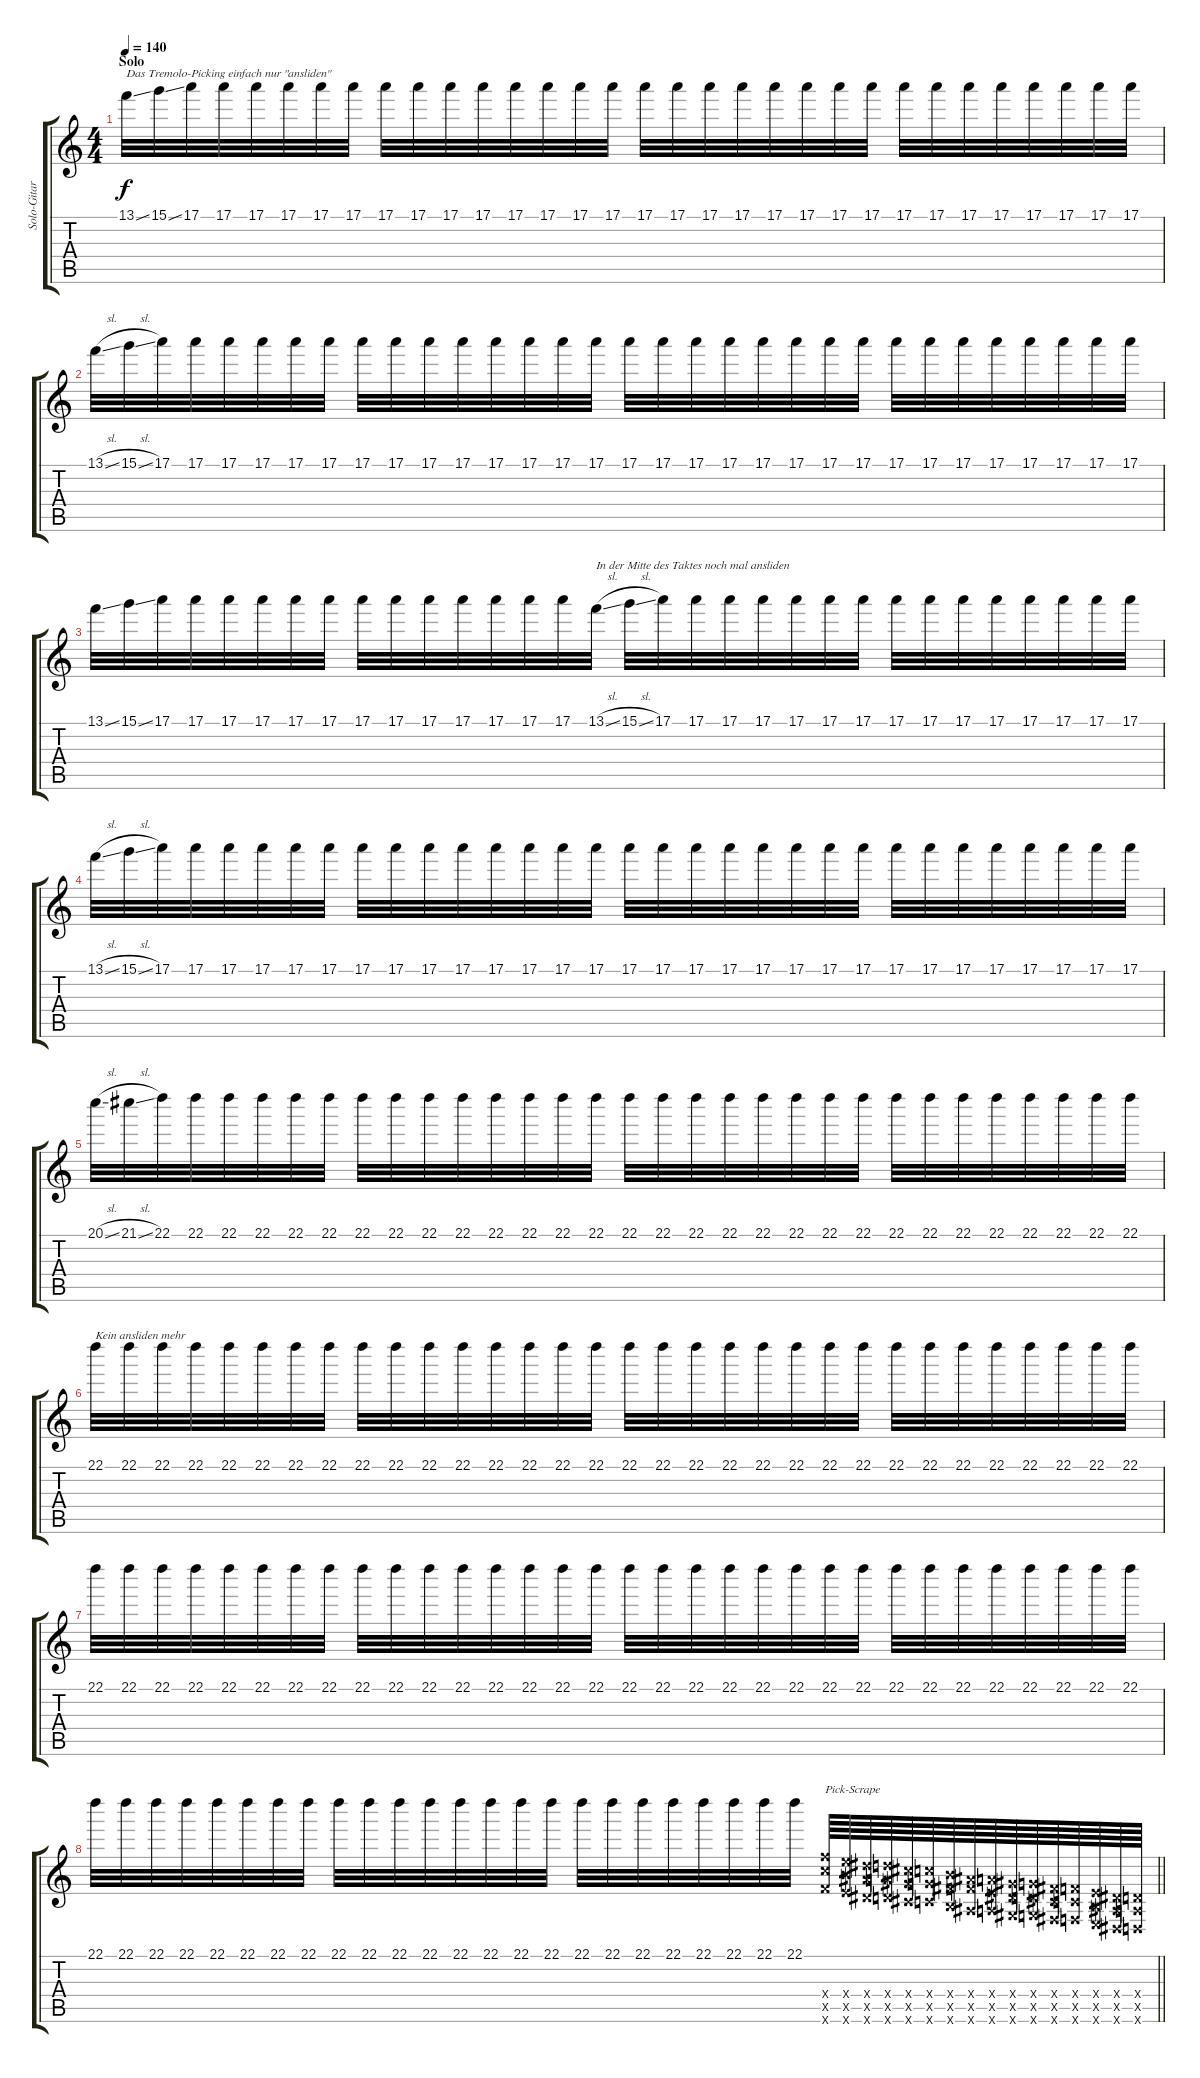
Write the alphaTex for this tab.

\track ("Solo-Gitarre" "Solo-Gitar") {instrument distortionguitar}
\staff {score tabs}
\tuning (E4 B3 G3 D3 A2 D2) {hide}
\ts (4 4)
\section ("" "Solo")
\tempo 140
\clef g2
\ks c
13.1{ss}.32{txt "Das Tremolo-Picking einfach nur \"ansliden\"" dy f} 15.1{ss}.32 17.1.32 17.1.32 17.1.32 17.1.32 17.1.32 17.1.32 17.1.32 17.1.32 17.1.32 17.1.32 17.1.32 17.1.32 17.1.32 17.1.32 17.1.32 17.1.32 17.1.32 17.1.32 17.1.32 17.1.32 17.1.32 17.1.32 17.1.32 17.1.32 17.1.32 17.1.32 17.1.32 17.1.32 17.1.32 17.1.32 |
13.1{sl}.32 15.1{sl}.32 17.1.32 17.1.32 17.1.32 17.1.32 17.1.32 17.1.32 17.1.32 17.1.32 17.1.32 17.1.32 17.1.32 17.1.32 17.1.32 17.1.32 17.1.32 17.1.32 17.1.32 17.1.32 17.1.32 17.1.32 17.1.32 17.1.32 17.1.32 17.1.32 17.1.32 17.1.32 17.1.32 17.1.32 17.1.32 17.1.32 |
13.1{ss}.32 15.1{ss}.32 17.1.32 17.1.32 17.1.32 17.1.32 17.1.32 17.1.32 17.1.32 17.1.32 17.1.32 17.1.32 17.1.32 17.1.32 17.1.32 13.1{sl}.32{txt "In der Mitte des Taktes noch mal ansliden"} 15.1{sl}.32 17.1.32 17.1.32 17.1.32 17.1.32 17.1.32 17.1.32 17.1.32 17.1.32 17.1.32 17.1.32 17.1.32 17.1.32 17.1.32 17.1.32 17.1.32 |
13.1{sl}.32 15.1{sl}.32 17.1.32 17.1.32 17.1.32 17.1.32 17.1.32 17.1.32 17.1.32 17.1.32 17.1.32 17.1.32 17.1.32 17.1.32 17.1.32 17.1.32 17.1.32 17.1.32 17.1.32 17.1.32 17.1.32 17.1.32 17.1.32 17.1.32 17.1.32 17.1.32 17.1.32 17.1.32 17.1.32 17.1.32 17.1.32 17.1.32 |
20.1{sl}.32 21.1{sl}.32 22.1.32 22.1.32 22.1.32 22.1.32 22.1.32 22.1.32 22.1.32 22.1.32 22.1.32 22.1.32 22.1.32 22.1.32 22.1.32 22.1.32 22.1.32 22.1.32 22.1.32 22.1.32 22.1.32 22.1.32 22.1.32 22.1.32 22.1.32 22.1.32 22.1.32 22.1.32 22.1.32 22.1.32 22.1.32 22.1.32 |
22.1.32{txt "Kein ansliden mehr"} 22.1.32 22.1.32 22.1.32 22.1.32 22.1.32 22.1.32 22.1.32 22.1.32 22.1.32 22.1.32 22.1.32 22.1.32 22.1.32 22.1.32 22.1.32 22.1.32 22.1.32 22.1.32 22.1.32 22.1.32 22.1.32 22.1.32 22.1.32 22.1.32 22.1.32 22.1.32 22.1.32 22.1.32 22.1.32 22.1.32 22.1.32 |
22.1.32 22.1.32 22.1.32 22.1.32 22.1.32 22.1.32 22.1.32 22.1.32 22.1.32 22.1.32 22.1.32 22.1.32 22.1.32 22.1.32 22.1.32 22.1.32 22.1.32 22.1.32 22.1.32 22.1.32 22.1.32 22.1.32 22.1.32 22.1.32 22.1.32 22.1.32 22.1.32 22.1.32 22.1.32 22.1.32 22.1.32 22.1.32 |
\barLineRight lightlight
22.1.32 22.1.32 22.1.32 22.1.32 22.1.32 22.1.32 22.1.32 22.1.32 22.1.32 22.1.32 22.1.32 22.1.32 22.1.32 22.1.32 22.1.32 22.1.32 22.1.32 22.1.32 22.1.32 22.1.32 22.1.32 22.1.32 22.1.32 22.1.32 (15.4{x} 15.5{x} 15.6{x}).64{txt "Pick-Scrape"} (14.4{x} 14.5{x} 14.6{x}).64 (13.4{x} 13.5{x} 13.6{x}).64 (12.4{x} 12.5{x} 12.6{x}).64 (11.4{x} 11.5{x} 11.6{x}).64 (10.4{x} 10.5{x} 10.6{x}).64 (9.4{x} 9.5{x} 9.6{x}).64 (8.4{x} 8.5{x} 8.6{x}).64 (7.4{x} 7.5{x} 7.6{x}).64 (6.4{x} 6.5{x} 6.6{x}).64 (5.4{x} 5.5{x} 5.6{x}).64 (4.4{x} 4.5{x} 4.6{x}).64 (3.4{x} 3.5{x} 3.6{x}).64 (2.4{x} 2.5{x} 2.6{x}).64 (1.4{x} 1.5{x} 1.6{x}).64 (0.4{x} 0.5{x} 0.6{x}).64
